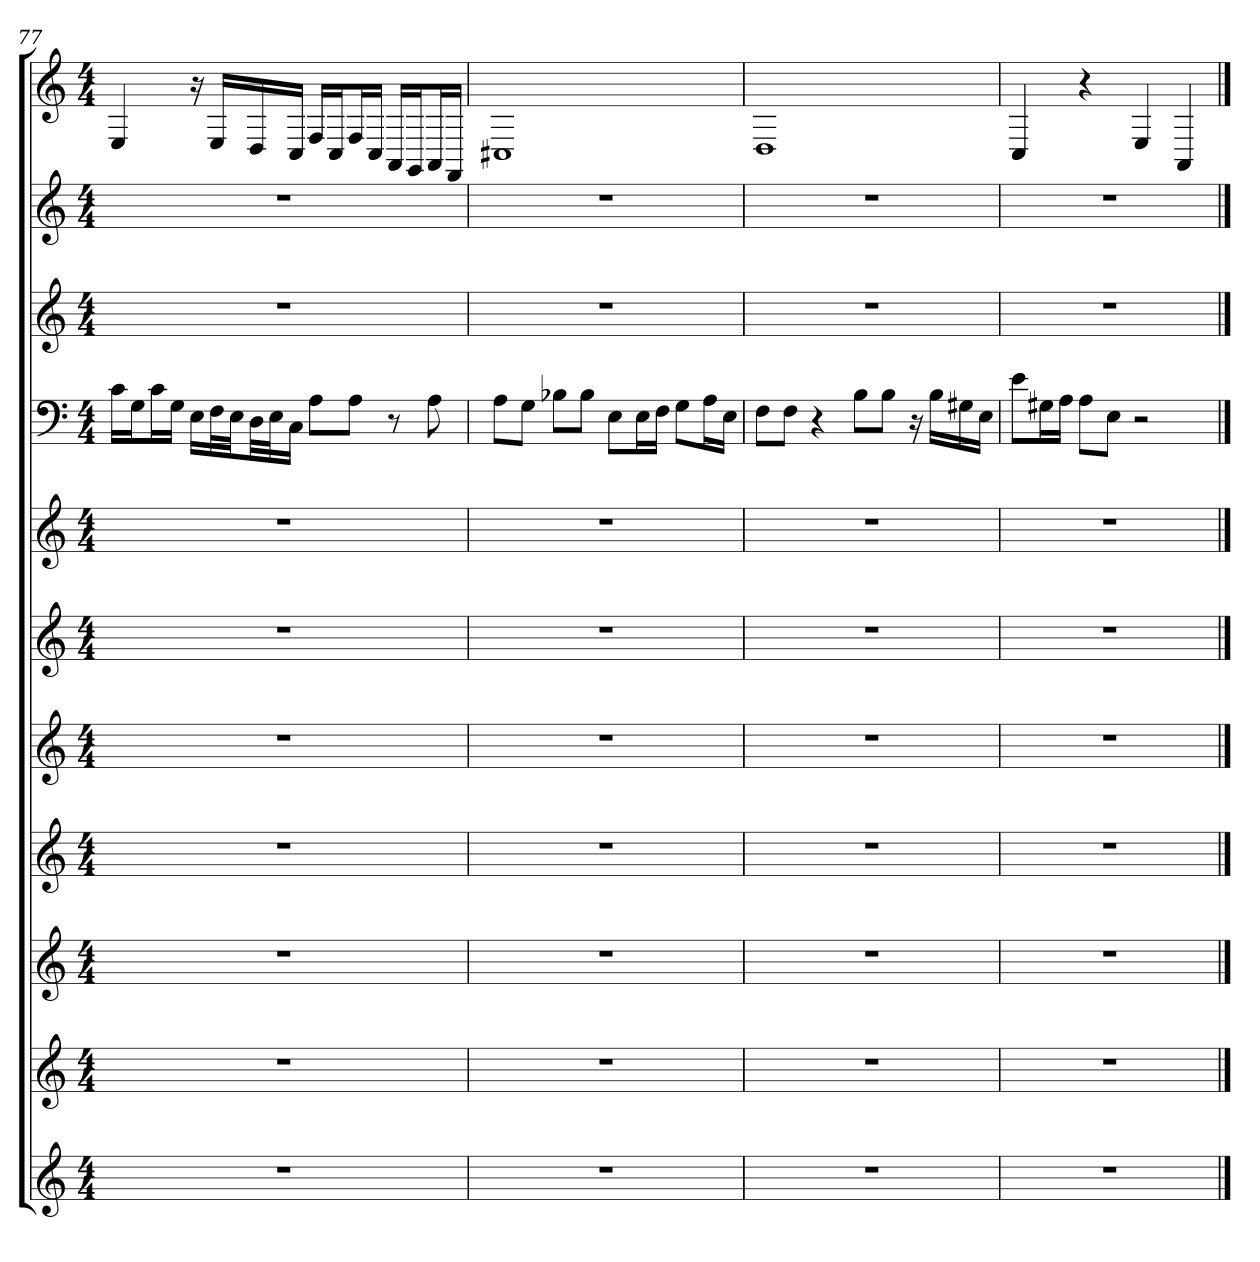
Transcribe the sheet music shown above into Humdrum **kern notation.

**kern	**kern	**kern	**kern	**kern	**kern	**kern	**kern	**kern	**kern	**kern
*part11	*part10	*part9	*part8	*part7	*part6	*part5	*part4	*part3	*part2	*part1
*staff11	*staff10	*staff9	*staff8	*staff7	*staff6	*staff5	*staff4	*staff3	*staff2	*staff1
*clefG2	*clefG2	*clefG2	*clefG2	*clefG2	*clefG2	*clefG2	*clefF4	*clefG2	*clefG2	*clefG2
*k[]	*k[]	*k[]	*k[]	*k[]	*k[]	*k[]	*k[]	*k[]	*k[]	*k[]
*a:	*a:	*a:	*a:	*a:	*a:	*a:	*a:	*a:	*a:	*a:
*M4/4	*M4/4	*M4/4	*M4/4	*M4/4	*M4/4	*M4/4	*M4/4	*M4/4	*M4/4	*M4/4
=77	=77	=77	=77	=77	=77	=77	=77	=77	=77	=77
1r	1r	1r	1r	1r	1r	1r	16c\LL	1r	1r	4E
.	.	.	.	.	.	.	16G\J	.	.	.
.	.	.	.	.	.	.	16c\L	.	.	.
.	.	.	.	.	.	.	16G\JJ	.	.	.
.	.	.	.	.	.	.	16E\LL	.	.	16r
.	.	.	.	.	.	.	32F\L	.	.	16E/LL
.	.	.	.	.	.	.	32E\JJ	.	.	.
.	.	.	.	.	.	.	32D\LL	.	.	16D/
.	.	.	.	.	.	.	32E\J	.	.	.
.	.	.	.	.	.	.	16C\JJ	.	.	16C/JJ
.	.	.	.	.	.	.	8A\L	.	.	16F/LL
.	.	.	.	.	.	.	.	.	.	16C/J
.	.	.	.	.	.	.	8A\J	.	.	16F/L
.	.	.	.	.	.	.	.	.	.	16C/JJ
.	.	.	.	.	.	.	8r	.	.	16AA/LL
.	.	.	.	.	.	.	.	.	.	16GG/J
.	.	.	.	.	.	.	8A	.	.	16AA/L
.	.	.	.	.	.	.	.	.	.	16FF/JJ
=78	=78	=78	=78	=78	=78	=78	=78	=78	=78	=78
1r	1r	1r	1r	1r	1r	1r	8A\L	1r	1r	1C#X
.	.	.	.	.	.	.	8G\J	.	.	.
.	.	.	.	.	.	.	8B-X\L	.	.	.
.	.	.	.	.	.	.	8B-\J	.	.	.
.	.	.	.	.	.	.	8E\L	.	.	.
.	.	.	.	.	.	.	16E\L	.	.	.
.	.	.	.	.	.	.	16F\JJ	.	.	.
.	.	.	.	.	.	.	8G\L	.	.	.
.	.	.	.	.	.	.	16A\L	.	.	.
.	.	.	.	.	.	.	16E\JJ	.	.	.
=79	=79	=79	=79	=79	=79	=79	=79	=79	=79	=79
1r	1r	1r	1r	1r	1r	1r	8F\L	1r	1r	1D
.	.	.	.	.	.	.	8F\J	.	.	.
.	.	.	.	.	.	.	4r	.	.	.
.	.	.	.	.	.	.	8B\L	.	.	.
.	.	.	.	.	.	.	8B\J	.	.	.
.	.	.	.	.	.	.	16r	.	.	.
.	.	.	.	.	.	.	16B\LL	.	.	.
.	.	.	.	.	.	.	16G#X\	.	.	.
.	.	.	.	.	.	.	16E\JJ	.	.	.
=80	=80	=80	=80	=80	=80	=80	=80	=80	=80	=80
1r	1r	1r	1r	1r	1r	1r	8e\L	1r	1r	4C
.	.	.	.	.	.	.	16G#X\L	.	.	.
.	.	.	.	.	.	.	16A\JJ	.	.	.
.	.	.	.	.	.	.	8A\L	.	.	4r
.	.	.	.	.	.	.	8E\J	.	.	.
.	.	.	.	.	.	.	2r	.	.	4E
.	.	.	.	.	.	.	.	.	.	4AA
==	==	==	==	==	==	==	==	==	==	==
*-	*-	*-	*-	*-	*-	*-	*-	*-	*-	*-
